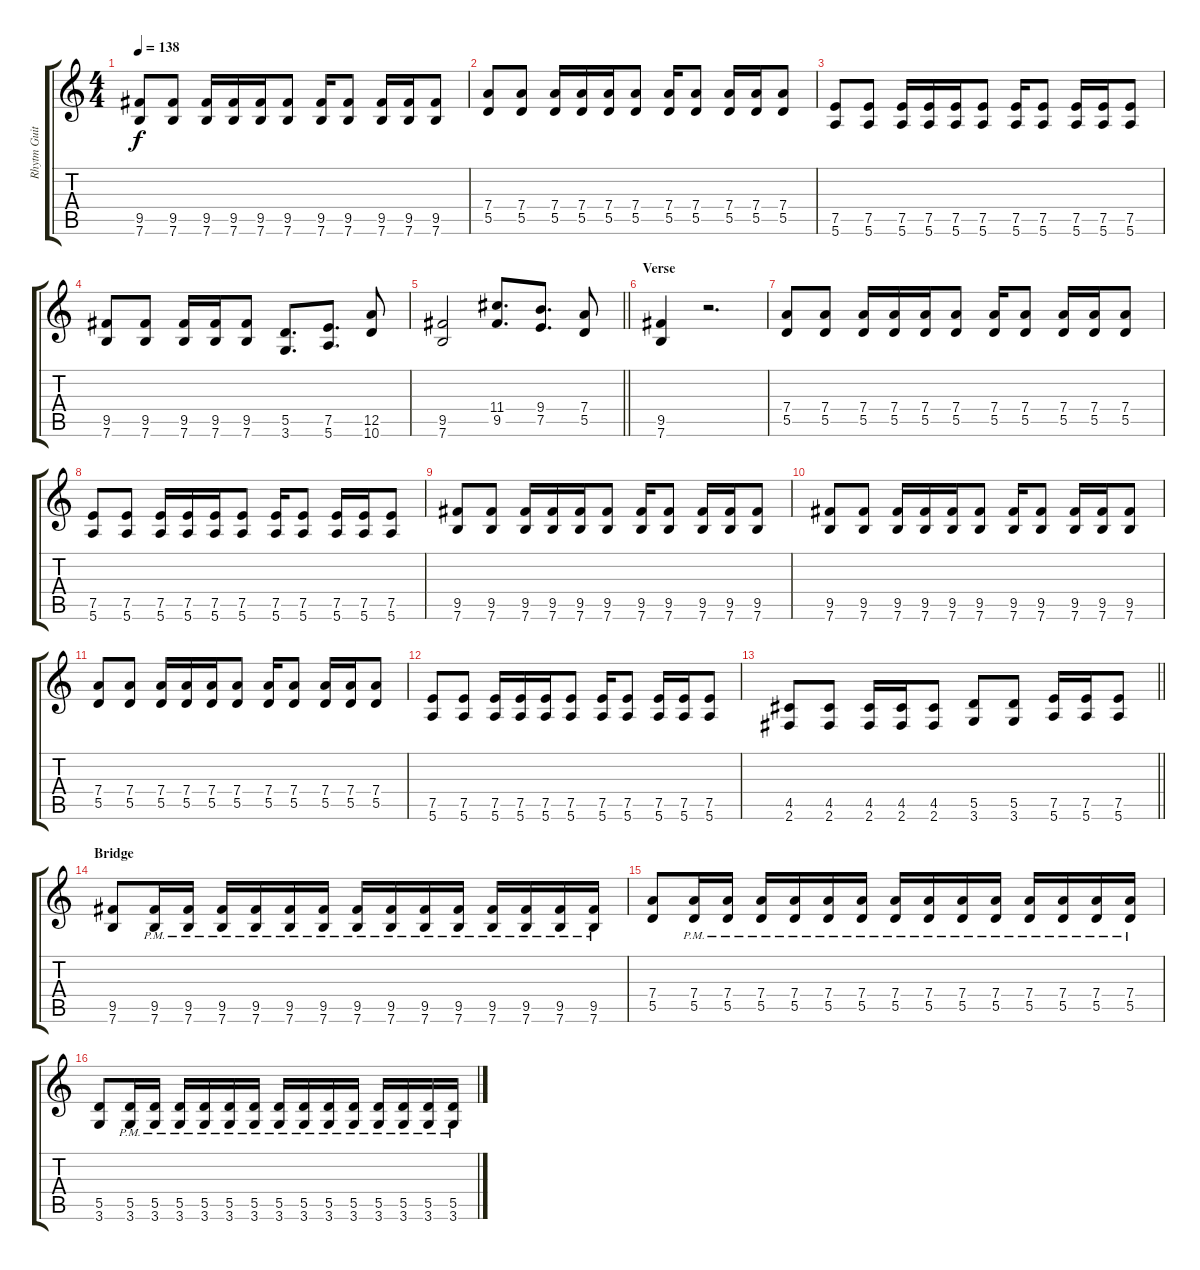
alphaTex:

\track ("Rhytm Guitar" "Rhytm Guit") {instrument distortionguitar}
\staff {score tabs}
\tuning (E4 B3 G3 D3 A2 E2) {hide}
\ts (4 4)
\tempo 138
\clef g2
\ks c
(9.5 7.6).8{dy f} (9.5 7.6).8 (9.5 7.6).16 (9.5 7.6).16 (9.5 7.6).16 (9.5 7.6).8 (9.5 7.6).16 (9.5 7.6).8 (9.5 7.6).16 (9.5 7.6).16 (9.5 7.6).8 |
(7.4 5.5).8 (7.4 5.5).8 (7.4 5.5).16 (7.4 5.5).16 (7.4 5.5).16 (7.4 5.5).8 (7.4 5.5).16 (7.4 5.5).8 (7.4 5.5).16 (7.4 5.5).16 (7.4 5.5).8 |
(7.5 5.6).8 (7.5 5.6).8 (7.5 5.6).16 (7.5 5.6).16 (7.5 5.6).16 (7.5 5.6).8 (7.5 5.6).16 (7.5 5.6).8 (7.5 5.6).16 (7.5 5.6).16 (7.5 5.6).8 |
(9.5 7.6).8 (9.5 7.6).8 (9.5 7.6).16 (9.5 7.6).16 (9.5 7.6).8 (5.5 3.6).8{d} (7.5 5.6).8{d} (12.5 10.6).8 |
\barLineRight lightlight
(9.5 7.6).2 (11.4 9.5).8{d} (9.4 7.5).8{d} (7.4 5.5).8 |
\section ("" "Verse")
(9.5 7.6).4 r.2{d} |
(7.4 5.5).8 (7.4 5.5).8 (7.4 5.5).16 (7.4 5.5).16 (7.4 5.5).16 (7.4 5.5).8 (7.4 5.5).16 (7.4 5.5).8 (7.4 5.5).16 (7.4 5.5).16 (7.4 5.5).8 |
(7.5 5.6).8 (7.5 5.6).8 (7.5 5.6).16 (7.5 5.6).16 (7.5 5.6).16 (7.5 5.6).8 (7.5 5.6).16 (7.5 5.6).8 (7.5 5.6).16 (7.5 5.6).16 (7.5 5.6).8 |
(9.5 7.6).8 (9.5 7.6).8 (9.5 7.6).16 (9.5 7.6).16 (9.5 7.6).16 (9.5 7.6).8 (9.5 7.6).16 (9.5 7.6).8 (9.5 7.6).16 (9.5 7.6).16 (9.5 7.6).8 |
(9.5 7.6).8 (9.5 7.6).8 (9.5 7.6).16 (9.5 7.6).16 (9.5 7.6).16 (9.5 7.6).8 (9.5 7.6).16 (9.5 7.6).8 (9.5 7.6).16 (9.5 7.6).16 (9.5 7.6).8 |
(7.4 5.5).8 (7.4 5.5).8 (7.4 5.5).16 (7.4 5.5).16 (7.4 5.5).16 (7.4 5.5).8 (7.4 5.5).16 (7.4 5.5).8 (7.4 5.5).16 (7.4 5.5).16 (7.4 5.5).8 |
(7.5 5.6).8 (7.5 5.6).8 (7.5 5.6).16 (7.5 5.6).16 (7.5 5.6).16 (7.5 5.6).8 (7.5 5.6).16 (7.5 5.6).8 (7.5 5.6).16 (7.5 5.6).16 (7.5 5.6).8 |
\barLineRight lightlight
(4.5 2.6).8 (4.5 2.6).8 (4.5 2.6).16 (4.5 2.6).16 (4.5 2.6).8 (5.5 3.6).8 (5.5 3.6).8 (7.5 5.6).16 (7.5 5.6).16 (7.5 5.6).8 |
\section ("" "Bridge")
(9.5 7.6).8 (9.5{pm} 7.6{pm}).16 (9.5{pm} 7.6{pm}).16 (9.5{pm} 7.6{pm}).16 (9.5{pm} 7.6{pm}).16 (9.5{pm} 7.6{pm}).16 (9.5{pm} 7.6{pm}).16 (9.5{pm} 7.6{pm}).16 (9.5{pm} 7.6{pm}).16 (9.5{pm} 7.6{pm}).16 (9.5{pm} 7.6{pm}).16 (9.5{pm} 7.6{pm}).16 (9.5{pm} 7.6{pm}).16 (9.5{pm} 7.6{pm}).16 (9.5{pm} 7.6{pm}).16 |
(7.4 5.5).8 (7.4{pm} 5.5{pm}).16 (7.4{pm} 5.5{pm}).16 (7.4{pm} 5.5{pm}).16 (7.4{pm} 5.5{pm}).16 (7.4{pm} 5.5{pm}).16 (7.4{pm} 5.5{pm}).16 (7.4{pm} 5.5{pm}).16 (7.4{pm} 5.5{pm}).16 (7.4{pm} 5.5{pm}).16 (7.4{pm} 5.5{pm}).16 (7.4{pm} 5.5{pm}).16 (7.4{pm} 5.5{pm}).16 (7.4{pm} 5.5{pm}).16 (7.4{pm} 5.5{pm}).16 |
(5.5 3.6).8 (5.5{pm} 3.6{pm}).16 (5.5{pm} 3.6{pm}).16 (5.5{pm} 3.6{pm}).16 (5.5{pm} 3.6{pm}).16 (5.5{pm} 3.6{pm}).16 (5.5{pm} 3.6{pm}).16 (5.5{pm} 3.6{pm}).16 (5.5{pm} 3.6{pm}).16 (5.5{pm} 3.6{pm}).16 (5.5{pm} 3.6{pm}).16 (5.5{pm} 3.6{pm}).16 (5.5{pm} 3.6{pm}).16 (5.5{pm} 3.6{pm}).16 (5.5{pm} 3.6{pm}).16
